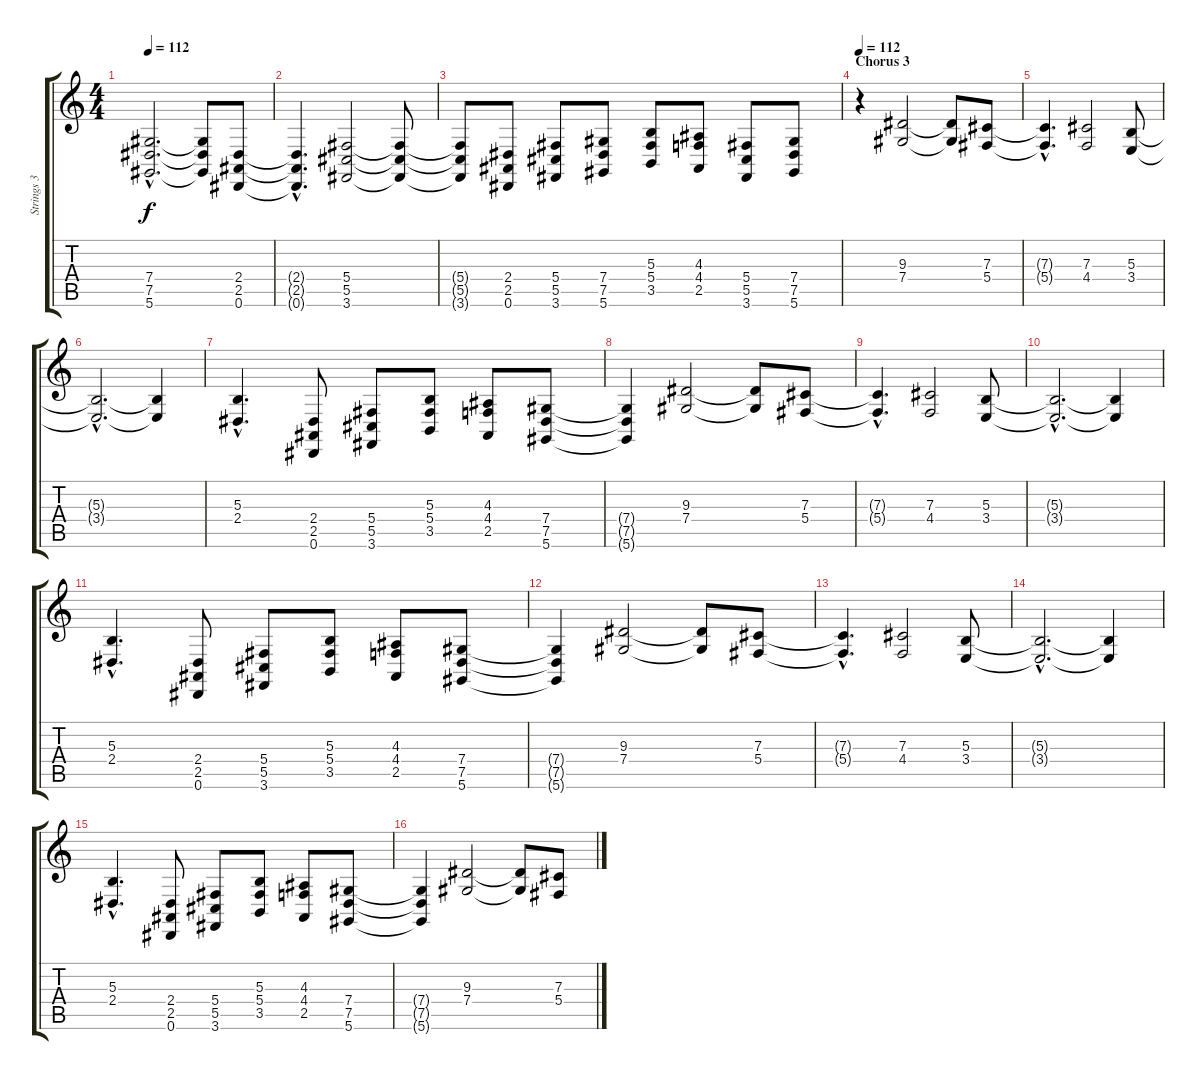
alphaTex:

\track ("Strings 3" "Strings 3") {instrument stringensemble2}
\staff {score tabs}
\tuning (Eb4 Bb3 Gb3 Db3 Ab2 Eb2) {hide}
\ts (4 4)
\tempo 112
\clef g2
\ks c
(7.4{hac} 7.5{hac} 5.6{hac}).2{d dy f} (7.4{t} 7.5{t} 5.6{t}).8 (2.4 2.5 0.6).8 |
(2.4{hac t} 2.5{hac t} 0.6{hac t}).4{d} (5.4 5.5 3.6).2 (5.4{t} 5.5{t} 3.6{t}).8 |
(5.4{t} 5.5{t} 3.6{t}).8 (2.4 2.5 0.6).8 (5.4 5.5 3.6).8 (7.4 7.5 5.6).8 (5.3 5.4 3.5).8 (4.3 4.4 2.5).8 (5.4 5.5 3.6).8 (7.4 7.5 5.6).8 |
\section ("" "Chorus 3")
\tempo 112
r.4{volume 13 balance 8} (9.3 7.4).2 (9.3{t} 7.4{t}).8 (7.3 5.4).8 |
(7.3{hac t} 5.4{hac t}).4{d} (7.3 4.4).2 (5.3 3.4).8 |
(5.3{hac t} 3.4{hac t}).2{d} (5.3{t} 3.4{t}).4 |
(5.3{hac} 2.4{hac}).4{d} (2.4 2.5 0.6).8 (5.4 5.5 3.6).8 (5.3 5.4 3.5).8 (4.3 4.4 2.5).8 (7.4 7.5 5.6).8 |
(7.4{t} 7.5{t} 5.6{t}).4 (9.3 7.4).2 (9.3{t} 7.4{t}).8 (7.3 5.4).8 |
(7.3{hac t} 5.4{hac t}).4{d} (7.3 4.4).2 (5.3 3.4).8 |
(5.3{hac t} 3.4{hac t}).2{d} (5.3{t} 3.4{t}).4 |
(5.3{hac} 2.4{hac}).4{d} (2.4 2.5 0.6).8 (5.4 5.5 3.6).8 (5.3 5.4 3.5).8 (4.3 4.4 2.5).8 (7.4 7.5 5.6).8 |
(7.4{t} 7.5{t} 5.6{t}).4 (9.3 7.4).2 (9.3{t} 7.4{t}).8 (7.3 5.4).8 |
(7.3{hac t} 5.4{hac t}).4{d} (7.3 4.4).2 (5.3 3.4).8 |
(5.3{hac t} 3.4{hac t}).2{d} (5.3{t} 3.4{t}).4 |
(5.3{hac} 2.4{hac}).4{d} (2.4 2.5 0.6).8 (5.4 5.5 3.6).8 (5.3 5.4 3.5).8 (4.3 4.4 2.5).8 (7.4 7.5 5.6).8 |
(7.4{t} 7.5{t} 5.6{t}).4 (9.3 7.4).2 (9.3{t} 7.4{t}).8 (7.3 5.4).8
